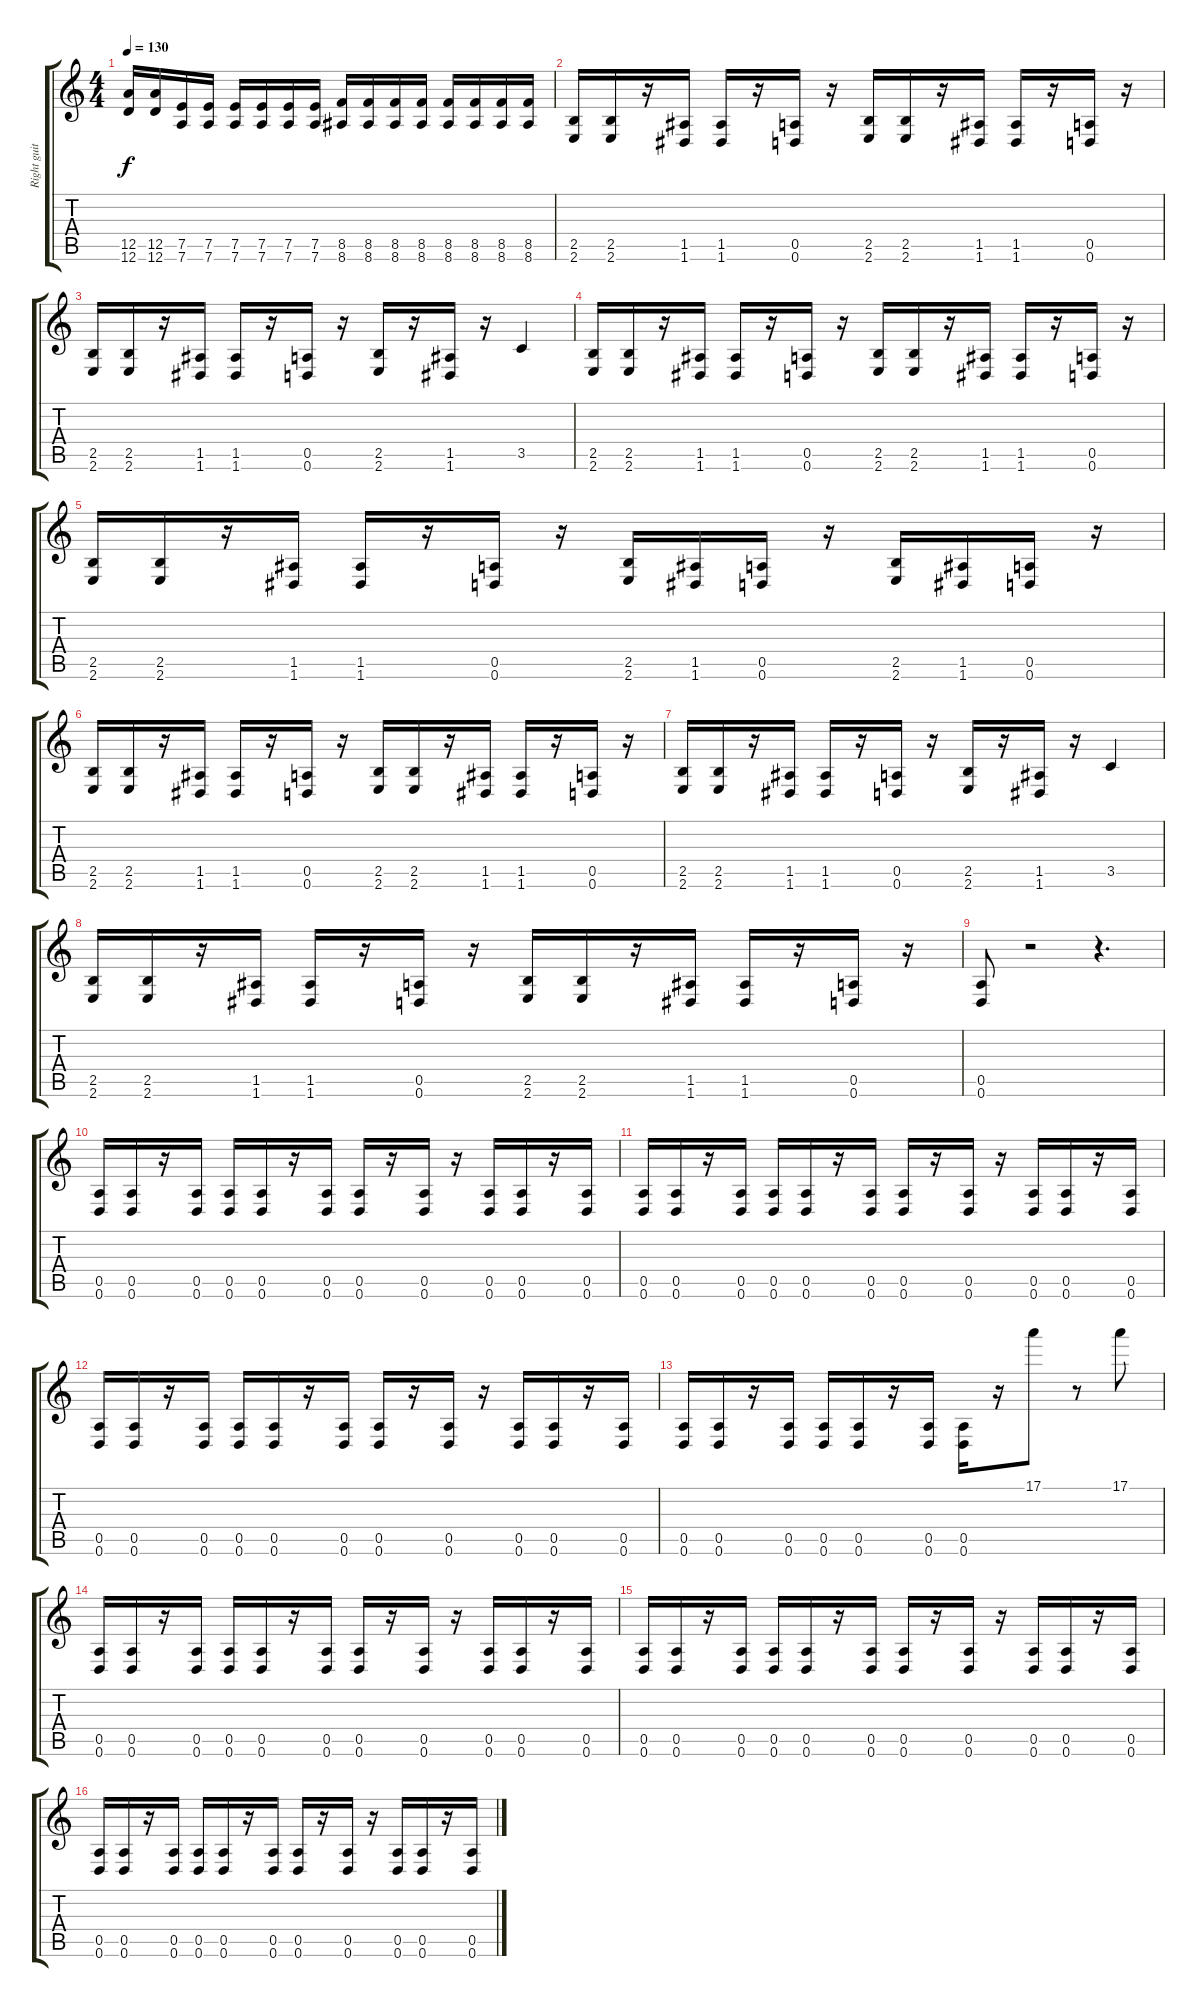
\track ("Right guitar" "Right guit") {instrument overdrivenguitar}
\staff {score tabs}
\tuning (E4 B3 G3 D3 A2 D2) {hide}
\ts (4 4)
\tempo 130
\clef g2
\ks c
(12.5 12.6).16{dy f} (12.5 12.6).16 (7.5 7.6).16 (7.5 7.6).16 (7.5 7.6).16 (7.5 7.6).16 (7.5 7.6).16 (7.5 7.6).16 (8.5 8.6).16 (8.5 8.6).16 (8.5 8.6).16 (8.5 8.6).16 (8.5 8.6).16 (8.5 8.6).16 (8.5 8.6).16 (8.5 8.6).16 |
(2.5 2.6).16 (2.5 2.6).16 r.16 (1.5 1.6).16 (1.5 1.6).16 r.16 (0.5 0.6).16 r.16 (2.5 2.6).16 (2.5 2.6).16 r.16 (1.5 1.6).16 (1.5 1.6).16 r.16 (0.5 0.6).16 r.16 |
(2.5 2.6).16 (2.5 2.6).16 r.16 (1.5 1.6).16 (1.5 1.6).16 r.16 (0.5 0.6).16 r.16 (2.5 2.6).16 r.16 (1.5 1.6).16 r.16 3.5.4 |
(2.5 2.6).16 (2.5 2.6).16 r.16 (1.5 1.6).16 (1.5 1.6).16 r.16 (0.5 0.6).16 r.16 (2.5 2.6).16 (2.5 2.6).16 r.16 (1.5 1.6).16 (1.5 1.6).16 r.16 (0.5 0.6).16 r.16 |
(2.5 2.6).16 (2.5 2.6).16 r.16 (1.5 1.6).16 (1.5 1.6).16 r.16 (0.5 0.6).16 r.16 (2.5 2.6).16 (1.5 1.6).16 (0.5 0.6).16 r.16 (2.5 2.6).16 (1.5 1.6).16 (0.5 0.6).16 r.16 |
(2.5 2.6).16 (2.5 2.6).16 r.16 (1.5 1.6).16 (1.5 1.6).16 r.16 (0.5 0.6).16 r.16 (2.5 2.6).16 (2.5 2.6).16 r.16 (1.5 1.6).16 (1.5 1.6).16 r.16 (0.5 0.6).16 r.16 |
(2.5 2.6).16 (2.5 2.6).16 r.16 (1.5 1.6).16 (1.5 1.6).16 r.16 (0.5 0.6).16 r.16 (2.5 2.6).16 r.16 (1.5 1.6).16 r.16 3.5.4 |
(2.5 2.6).16 (2.5 2.6).16 r.16 (1.5 1.6).16 (1.5 1.6).16 r.16 (0.5 0.6).16 r.16 (2.5 2.6).16 (2.5 2.6).16 r.16 (1.5 1.6).16 (1.5 1.6).16 r.16 (0.5 0.6).16 r.16 |
(0.5 0.6).8 r.2 r.4{d} |
(0.5 0.6).16 (0.5 0.6).16 r.16 (0.5 0.6).16 (0.5 0.6).16 (0.5 0.6).16 r.16 (0.5 0.6).16 (0.5 0.6).16 r.16 (0.5 0.6).16 r.16 (0.5 0.6).16 (0.5 0.6).16 r.16 (0.5 0.6).16 |
(0.5 0.6).16 (0.5 0.6).16 r.16 (0.5 0.6).16 (0.5 0.6).16 (0.5 0.6).16 r.16 (0.5 0.6).16 (0.5 0.6).16 r.16 (0.5 0.6).16 r.16 (0.5 0.6).16 (0.5 0.6).16 r.16 (0.5 0.6).16 |
(0.5 0.6).16 (0.5 0.6).16 r.16 (0.5 0.6).16 (0.5 0.6).16 (0.5 0.6).16 r.16 (0.5 0.6).16 (0.5 0.6).16 r.16 (0.5 0.6).16 r.16 (0.5 0.6).16 (0.5 0.6).16 r.16 (0.5 0.6).16 |
(0.5 0.6).16 (0.5 0.6).16 r.16 (0.5 0.6).16 (0.5 0.6).16 (0.5 0.6).16 r.16 (0.5 0.6).16 (0.5 0.6).16 r.16 17.1.8 r.8 17.1.8 |
(0.5 0.6).16 (0.5 0.6).16 r.16 (0.5 0.6).16 (0.5 0.6).16 (0.5 0.6).16 r.16 (0.5 0.6).16 (0.5 0.6).16 r.16 (0.5 0.6).16 r.16 (0.5 0.6).16 (0.5 0.6).16 r.16 (0.5 0.6).16 |
(0.5 0.6).16 (0.5 0.6).16 r.16 (0.5 0.6).16 (0.5 0.6).16 (0.5 0.6).16 r.16 (0.5 0.6).16 (0.5 0.6).16 r.16 (0.5 0.6).16 r.16 (0.5 0.6).16 (0.5 0.6).16 r.16 (0.5 0.6).16 |
(0.5 0.6).16 (0.5 0.6).16 r.16 (0.5 0.6).16 (0.5 0.6).16 (0.5 0.6).16 r.16 (0.5 0.6).16 (0.5 0.6).16 r.16 (0.5 0.6).16 r.16 (0.5 0.6).16 (0.5 0.6).16 r.16 (0.5 0.6).16
